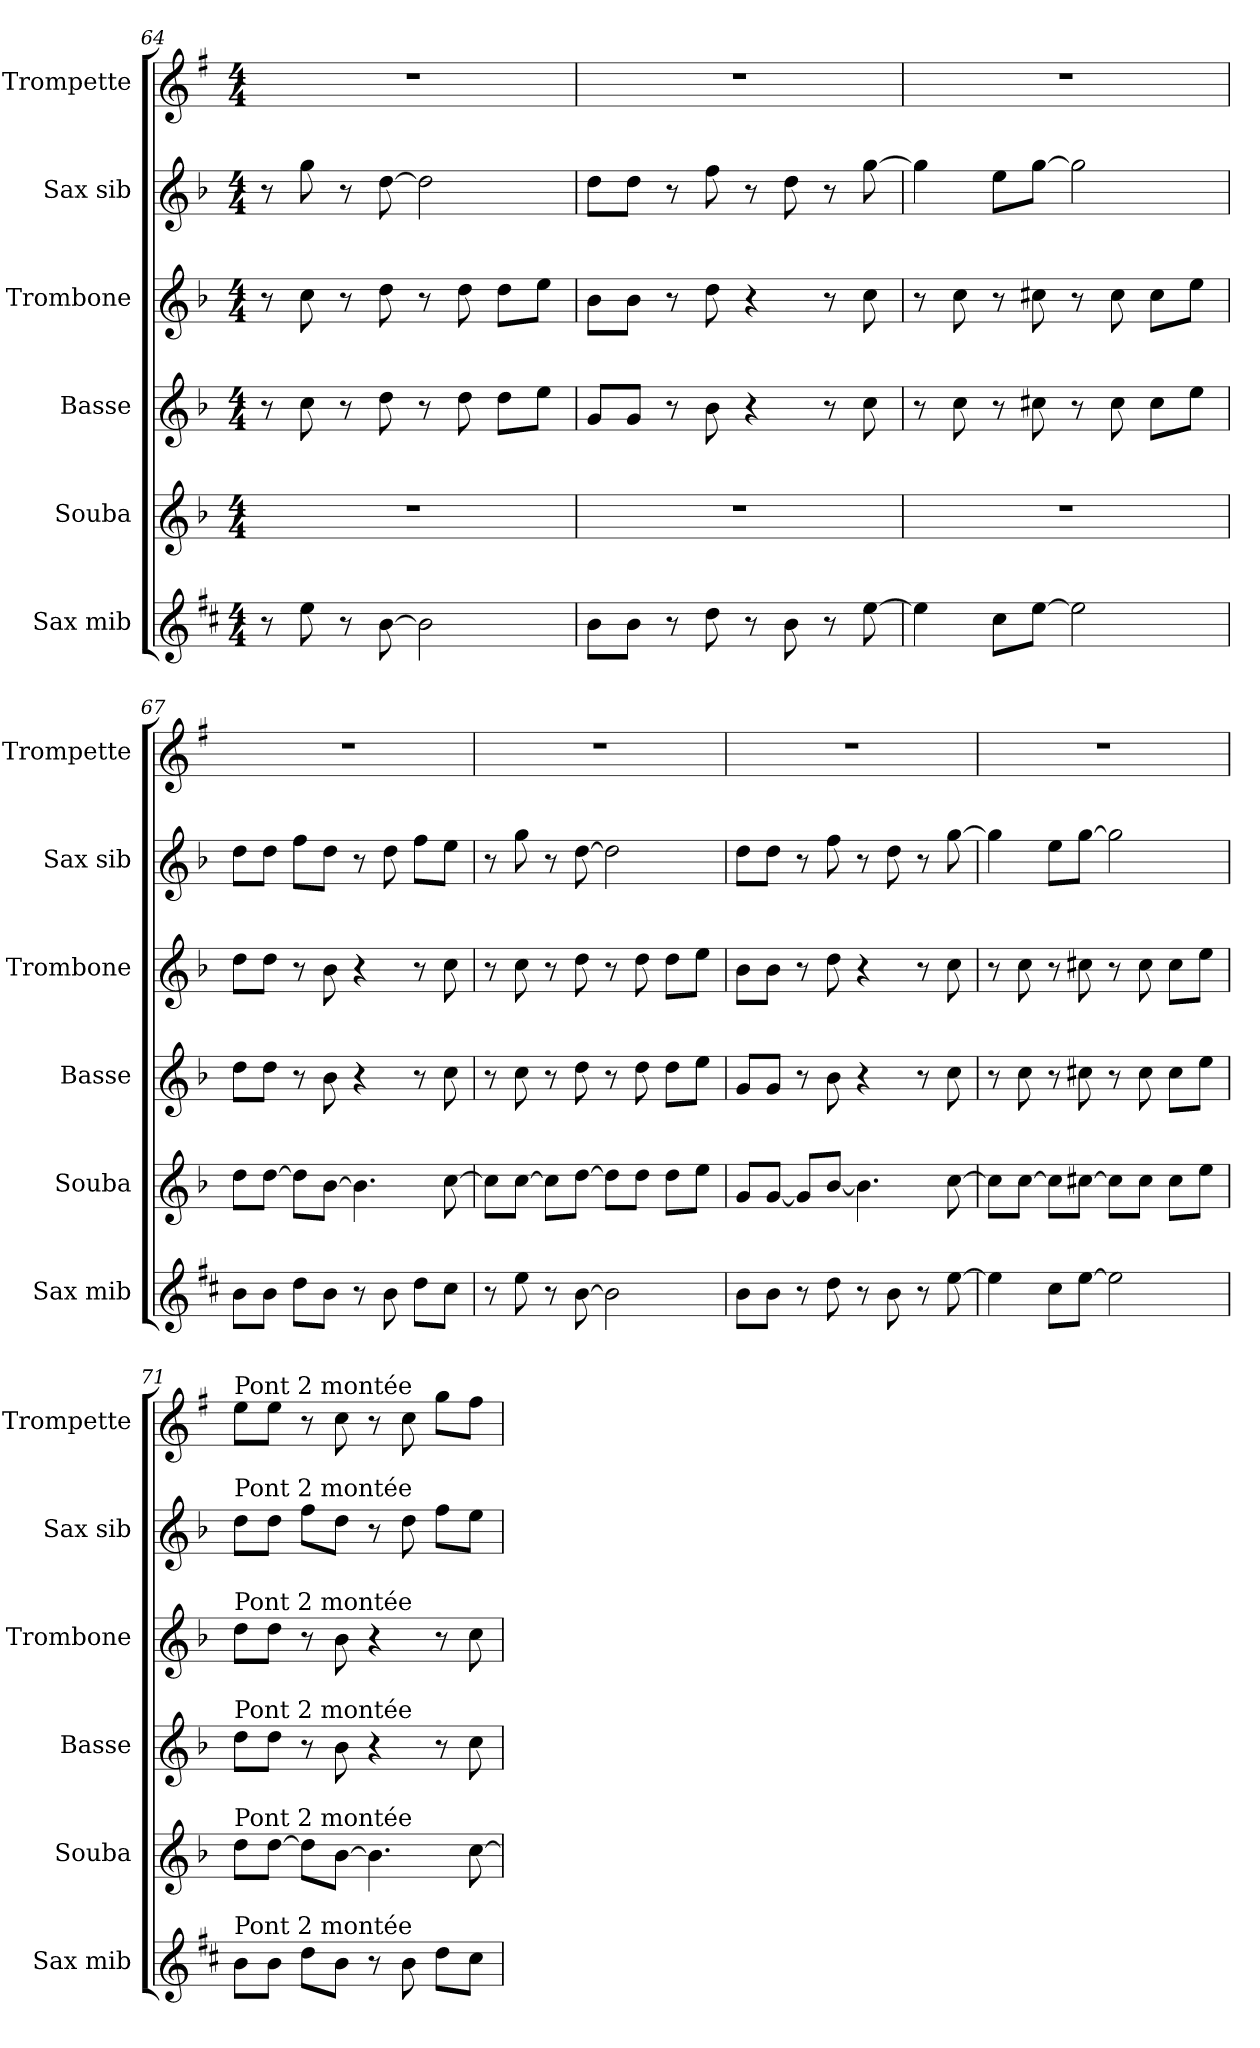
**kern	**kern	**kern	**kern	**kern	**kern
*part6	*part5	*part4	*part3	*part2	*part1
*staff6	*staff5	*staff4	*staff3	*staff2	*staff1
*I"Sax mib	*I"Souba	*I"Basse	*I"Trombone	*I"Sax sib	*I"Trompette
*I'Sax mib	*I'Souba	*I'Basse	*I'Trombone	*I'Sax sib	*I'Trompette
*clefG2	*clefG2	*clefG2	*clefG2	*clefG2	*clefG2
*ITrd5c9	*ITrd15c26	*ITrd8c14	*ITrd8c14	*ITrd8c14	*ITrd1c2
*k[b-]	*k[b-]	*k[b-]	*k[b-]	*k[b-]	*k[b-]
*M4/4	*M4/4	*M4/4	*M4/4	*M4/4	*M4/4
=64	=64	=64	=64	=64	=64
8r	1r	8r	8r	8r	1r
8g	.	8c	8c	8g	.
8r	.	8r	8r	8r	.
[8d	.	8d	8d	[8d	.
2d]	.	8r	8r	2d]	.
.	.	8d	8d	.	.
.	.	8dL	8dL	.	.
.	.	8eJ	8eJ	.	.
=65	=65	=65	=65	=65	=65
8dL	1r	8GL	8B-L	8dL	1r
8dJ	.	8GJ	8B-J	8dJ	.
8r	.	8r	8r	8r	.
8f	.	8B-	8d	8f	.
8r	.	4r	4r	8r	.
8d	.	.	.	8d	.
8r	.	8r	8r	8r	.
[8g	.	8c	8c	[8g	.
=66	=66	=66	=66	=66	=66
4g]	1r	8r	8r	4g]	1r
.	.	8c	8c	.	.
8eL	.	8r	8r	8eL	.
[8gJ	.	8c#X	8c#X	[8gJ	.
2g]	.	8r	8r	2g]	.
.	.	8c#	8c#	.	.
.	.	8c#L	8c#L	.	.
.	.	8eJ	8eJ	.	.
=67	=67	=67	=67	=67	=67
8dL	8DL	8dL	8dL	8dL	1r
8dJ	[8DJ	8dJ	8dJ	8dJ	.
8fL	8DL]	8r	8r	8fL	.
8dJ	[8BB-J	8B-	8B-	8dJ	.
8r	4.BB-]	4r	4r	8r	.
8d	.	.	.	8d	.
8fL	.	8r	8r	8fL	.
8eJ	[8C	8c	8c	8eJ	.
=68	=68	=68	=68	=68	=68
8r	8CL]	8r	8r	8r	1r
8g	[8CJ	8c	8c	8g	.
8r	8CL]	8r	8r	8r	.
[8d	[8DJ	8d	8d	[8d	.
2d]	8DL]	8r	8r	2d]	.
.	8DJ	8d	8d	.	.
.	8DL	8dL	8dL	.	.
.	8EJ	8eJ	8eJ	.	.
=69	=69	=69	=69	=69	=69
8dL	8GGL	8GL	8B-L	8dL	1r
8dJ	[8GGJ	8GJ	8B-J	8dJ	.
8r	8GGL]	8r	8r	8r	.
8f	[8BB-J	8B-	8d	8f	.
8r	4.BB-]	4r	4r	8r	.
8d	.	.	.	8d	.
8r	.	8r	8r	8r	.
[8g	[8C	8c	8c	[8g	.
=70	=70	=70	=70	=70	=70
4g]	8CL]	8r	8r	4g]	1r
.	[8CJ	8c	8c	.	.
8eL	8CL]	8r	8r	8eL	.
[8gJ	[8C#XJ	8c#X	8c#X	[8gJ	.
2g]	8C#L]	8r	8r	2g]	.
.	8C#J	8c#	8c#	.	.
.	8C#L	8c#L	8c#L	.	.
.	8EJ	8eJ	8eJ	.	.
=71	=71	=71	=71	=71	=71
!	!	!	!	!	!LO:TX:t=Pont 2 montée
!	!	!	!	!LO:TX:t=Pont 2 montée	!
!	!	!	!LO:TX:t=Pont 2 montée	!	!
!	!	!LO:TX:t=Pont 2 montée	!	!	!
!	!LO:TX:t=Pont 2 montée	!	!	!	!
!LO:TX:t=Pont 2 montée	!	!	!	!	!
8dL	8DL	8dL	8dL	8dL	8ddL
8dJ	[8DJ	8dJ	8dJ	8dJ	8ddJ
8fL	8DL]	8r	8r	8fL	8r
8dJ	[8BB-J	8B-	8B-	8dJ	8b-
8r	4.BB-]	4r	4r	8r	8r
8d	.	.	.	8d	8b-
8fL	.	8r	8r	8fL	8ffL
8eJ	[8C	8c	8c	8eJ	8eeJ
=	=	=	=	=	=
*-	*-	*-	*-	*-	*-
